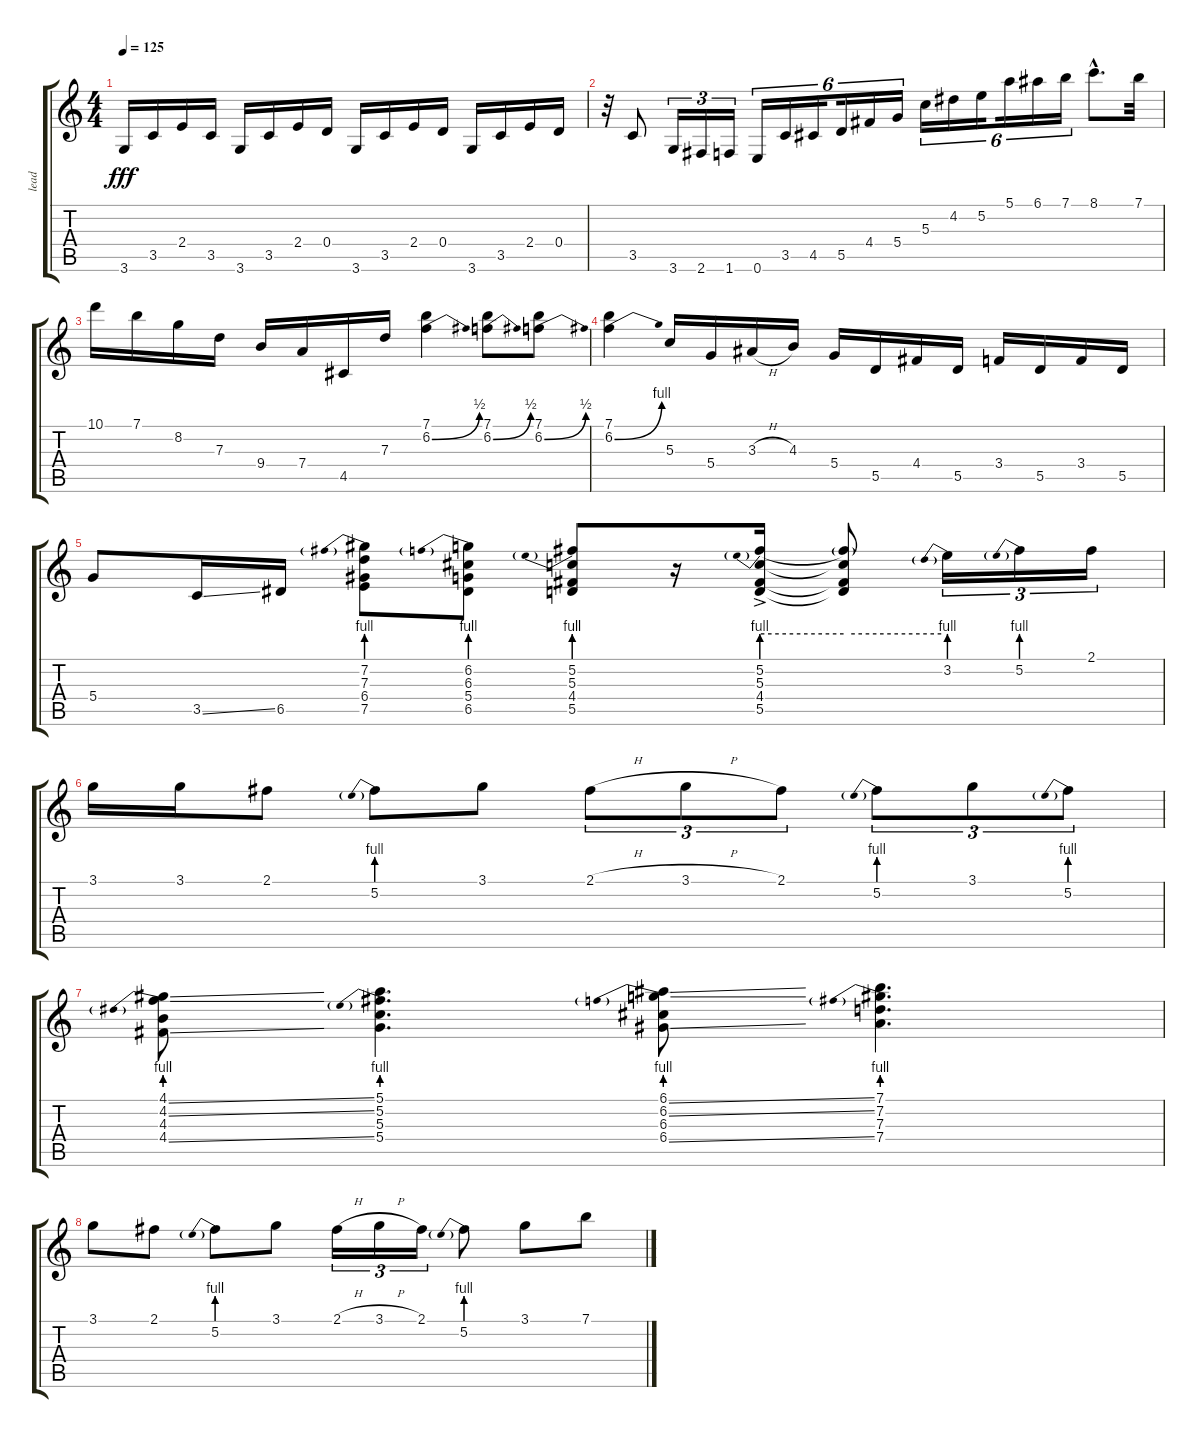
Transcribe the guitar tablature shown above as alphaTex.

\track ("lead" "lead") {instrument acousticguitarsteel}
\staff {score tabs}
\tuning (E4 B3 G3 D3 A2 E2) {hide}
\ts (4 4)
\tempo 125
\clef g2
\ks c
3.6.16{dy fff} 3.5.16 2.4.16 3.5.16 3.6.16 3.5.16 2.4.16 0.4.16 3.6.16 3.5.16 2.4.16 0.4.16 3.6.16 3.5.16 2.4.16 0.4.16 |
r.32 3.5.8 3.6.16{tu (3 2)} 2.6.16{tu (3 2)} 1.6.16{tu (3 2)} 0.6.16{tu (6 4)} 3.5.16{tu (6 4)} 4.5.16{tu (6 4) beam splitsecondary} 5.5.16{tu (6 4)} 4.4.16{tu (6 4)} 5.4.16{tu (6 4)} 5.3.16{tu (6 4)} 4.2.16{tu (6 4)} 5.2.16{tu (6 4) beam splitsecondary} 5.1.16{tu (6 4)} 6.1.16{tu (6 4)} 7.1.16{tu (6 4)} 8.1{hac}.8{d} 7.1.32 |
10.1.16 7.1.16 8.2.16 7.3.16 9.4.16 7.4.16 4.5.16 7.3.16 (7.1 6.2{be (bend 0 0 60 2)}).4 (7.1 6.2{be (bend 0 0 60 2)}).8 (7.1 6.2{be (bend 0 0 60 2)}).8 |
(7.1 6.2{be (bend 0 0 60 4)}).4 5.3.16 5.4.16 3.3{h}.16 4.3.16 5.4.16 5.5.16 4.4.16 5.5.16 3.4.16 5.5.16 3.4.16 5.5.16 |
5.4.8 3.5{ss}.16 6.5.16 (7.2{be (prebend 0 4 60 4)} 7.3 6.4 7.5).8 (6.2{be (prebend 0 4 60 4)} 6.3 5.4 6.5).8 (5.2{be (prebend 0 4 60 4)} 5.3 4.4 5.5).8 r.16 (5.2{be (prebend 0 4 60 4) ac} 5.3{ac} 4.4{ac} 5.5{ac}).16 (5.2{be (hold 0 4 60 4) t} 5.3{t} 4.4{t} 5.5{t}).8 3.2{be (prebend 0 4 60 4)}.16{tu (3 2)} 5.2{be (prebend 0 4 60 4)}.16{tu (3 2)} 2.1.16{tu (3 2)} |
3.1.16 3.1.16 2.1.8 5.2{be (prebend 0 4 60 4)}.8 3.1.8 2.1{h}.8{tu (3 2)} 3.1{h}.8{tu (3 2)} 2.1.8{tu (3 2)} 5.2{be (prebend 0 4 60 4)}.8{tu (3 2)} 3.1.8{tu (3 2)} 5.2{be (prebend 0 4 60 4)}.8{tu (3 2)} |
(4.1{ss} 4.2{be (prebend 0 4 60 4) ss} 4.3 4.4{ss}).8 (5.1 5.2{be (prebend 0 4 60 4)} 5.3 5.4).4{d} (6.1{ss} 6.2{be (prebend 0 4 60 4) ss} 6.3 6.4{ss}).8 (7.1 7.2{be (prebend 0 4 60 4)} 7.3 7.4).4{d} |
3.1.8 2.1.8 5.2{be (prebend 0 4 60 4)}.8 3.1.8 2.1{h}.16{tu (3 2)} 3.1{h}.16{tu (3 2)} 2.1.16{tu (3 2)} 5.2{be (prebend 0 4 60 4)}.8 3.1.8 7.1.8
